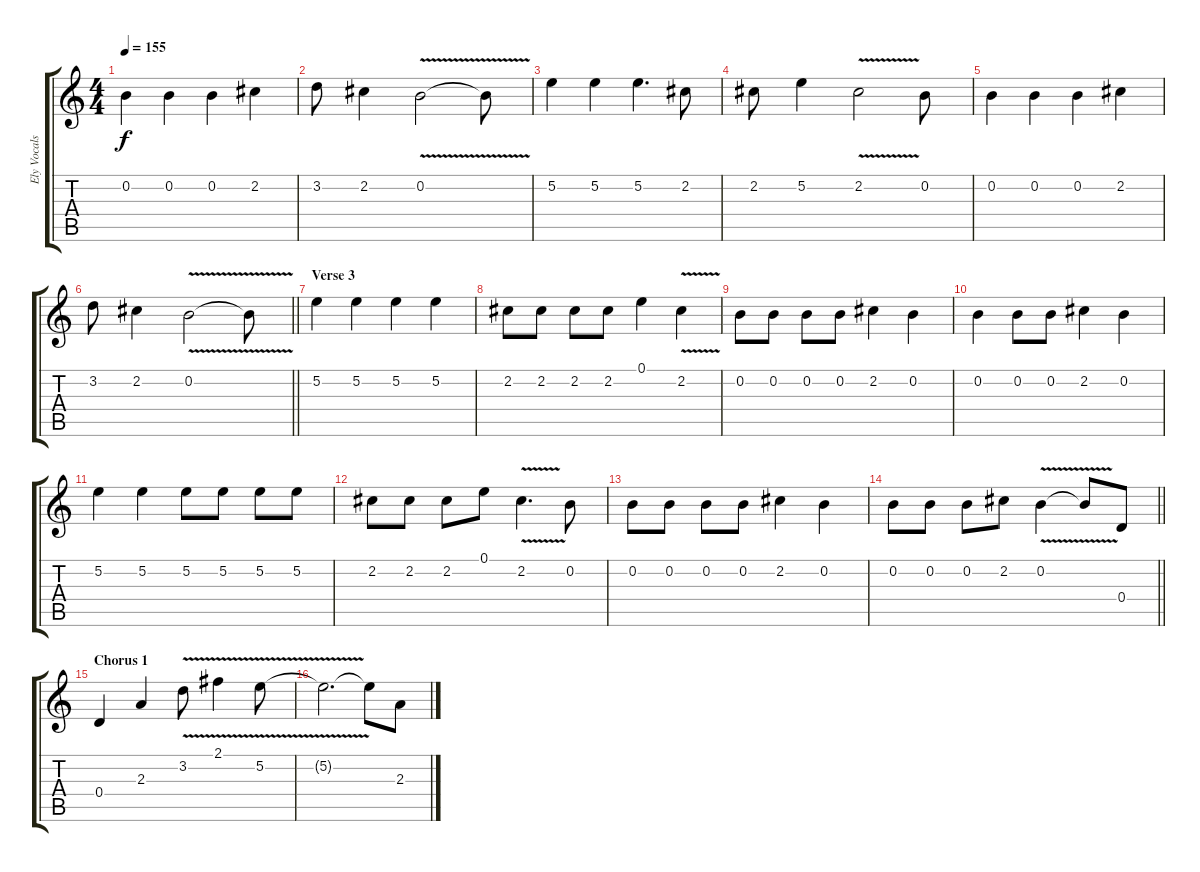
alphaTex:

\track ("Ely Vocals" "Ely Vocals") {instrument acousticguitarsteel}
\staff {score tabs}
\tuning (E4 B3 G3 D3 A2 E2) {hide}
\ts (4 4)
\tempo 155
\clef g2
\ks c
0.2.4{dy f} 0.2.4 0.2.4 2.2.4 |
3.2.8 2.2.4 0.2{v}.2 0.2{t}.8 |
5.2.4 5.2.4 5.2.4{d} 2.2.8 |
2.2.8 5.2.4 2.2{v}.2 0.2.8 |
0.2.4 0.2.4 0.2.4 2.2.4 |
\barLineRight lightlight
3.2.8 2.2.4 0.2{v}.2 0.2{t}.8 |
\section ("" "Verse 3")
5.2.4 5.2.4 5.2.4 5.2.4 |
2.2.8 2.2.8 2.2.8 2.2.8 0.1.4 2.2{v}.4 |
0.2.8 0.2.8 0.2.8 0.2.8 2.2.4 0.2.4 |
0.2.4 0.2.8 0.2.8 2.2.4 0.2.4 |
5.2.4 5.2.4 5.2.8 5.2.8 5.2.8 5.2.8 |
2.2.8 2.2.8 2.2.8 0.1.8 2.2{v}.4{d} 0.2.8 |
0.2.8 0.2.8 0.2.8 0.2.8 2.2.4 0.2.4 |
\barLineRight lightlight
0.2.8 0.2.8 0.2.8 2.2.8 0.2{v}.4 0.2{t}.8 0.4.8 |
\section ("" "Chorus 1")
0.4.4 2.3.4 3.2{v}.8 2.1{v}.4 5.2{v}.8 |
5.2{t}.2{d} 5.2{t}.8 2.3.8
